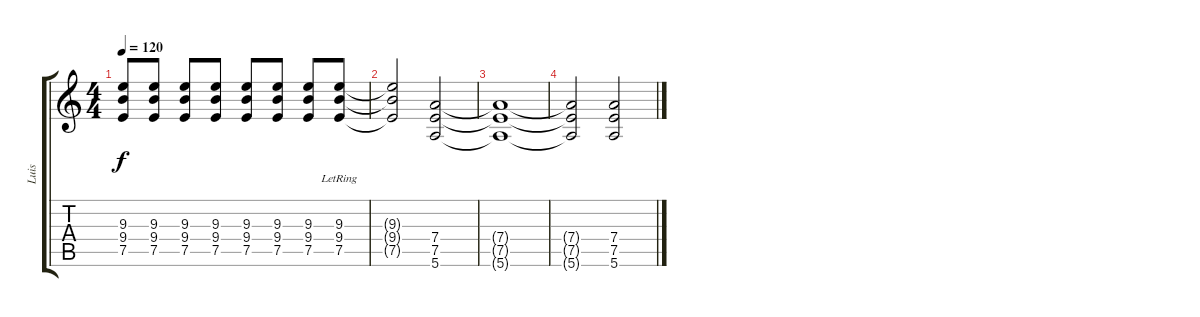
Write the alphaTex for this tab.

\track ("Luis" "Luis") {instrument overdrivenguitar}
\staff {score tabs}
\tuning (E4 B3 G3 D3 A2 E2) {hide}
\ts (4 4)
\tempo 120
\clef g2
\ks c
(9.3 9.4 7.5).8{dy f} (9.3 9.4 7.5).8 (9.3 9.4 7.5).8 (9.3 9.4 7.5).8 (9.3 9.4 7.5).8 (9.3 9.4 7.5).8 (9.3 9.4 7.5).8 (9.3 9.4{lr} 7.5).8 |
(9.3{t} 9.4{t} 7.5{t}).2 (7.4 7.5 5.6).2 |
(7.4{t} 7.5{t} 5.6{t}).1 |
(7.4{t} 7.5{t} 5.6{t}).2 (7.4 7.5 5.6).2
